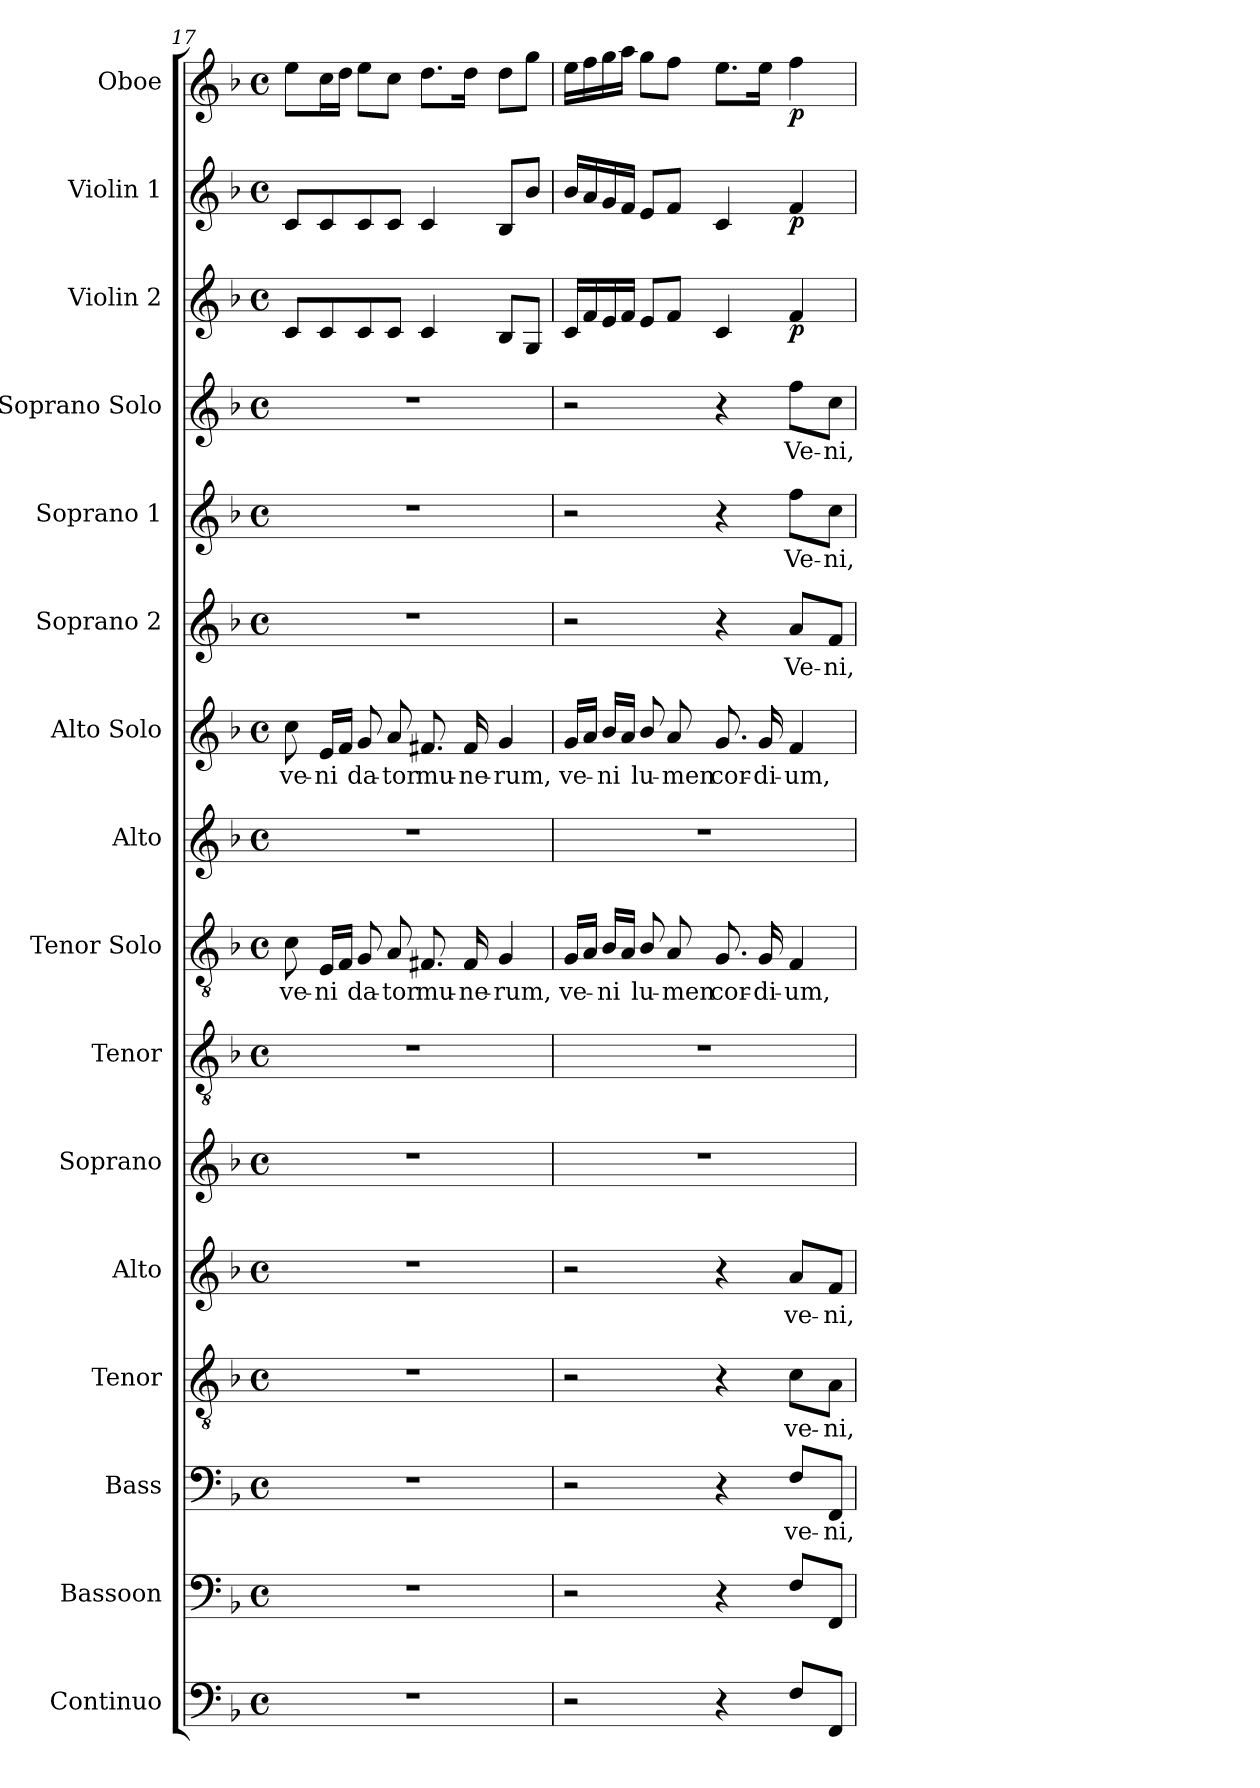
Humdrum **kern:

**kern	**kern	**kern	**text	**kern	**text	**kern	**text	**kern	**kern	**kern	**text	**kern	**kern	**text	**kern	**text	**kern	**text	**kern	**text	**kern	**dynam	**kern	**dynam	**kern	**dynam
*part16	*part15	*part14	*part14	*part13	*part13	*part12	*part12	*part11	*part10	*part9	*part9	*part8	*part7	*part7	*part6	*part6	*part5	*part5	*part4	*part4	*part3	*part3	*part2	*part2	*part1	*part1
*staff16	*staff15	*staff14	*staff14	*staff13	*staff13	*staff12	*staff12	*staff11	*staff10	*staff9	*staff9	*staff8	*staff7	*staff7	*staff6	*staff6	*staff5	*staff5	*staff4	*staff4	*staff3	*staff3	*staff2	*staff2	*staff1	*staff1
*I"Continuo	*I"Bassoon	*I"Bass	*	*I"Tenor	*	*I"Alto	*	*I"Soprano	*I"Tenor	*I"Tenor Solo	*	*I"Alto	*I"Alto Solo	*	*I"Soprano 2	*	*I"Soprano 1	*	*I"Soprano Solo	*	*I"Violin 2	*	*I"Violin 1	*	*I"Oboe	*
*I'Cont.	*I'Bsn.	*I'B.	*	*I'T.	*	*I'A.	*	*I'S.	*I'T.	*I'T. Solo	*	*I'A.	*I'A.  Solo	*	*I'S2.	*	*I'S1.	*	*I'S. Solo	*	*I'Vln. 2	*	*I'Vln. 1	*	*I'Ob.	*
*clefF4	*clefF4	*clefF4	*	*clefGv2	*	*clefG2	*	*clefG2	*clefGv2	*clefGv2	*	*clefG2	*clefG2	*	*clefG2	*	*clefG2	*	*clefG2	*	*clefG2	*	*clefG2	*	*clefG2	*
*	*	*	*	*ITrd7c12	*	*	*	*	*ITrd7c12	*ITrd7c12	*	*	*	*	*	*	*	*	*	*	*	*	*	*	*	*
*k[b-]	*k[b-]	*k[b-]	*	*k[b-]	*	*k[b-]	*	*k[b-]	*k[b-]	*k[b-]	*	*k[b-]	*k[b-]	*	*k[b-]	*	*k[b-]	*	*k[b-]	*	*k[b-]	*	*k[b-]	*	*k[b-]	*
*F:	*F:	*F:	*	*F:	*	*F:	*	*F:	*F:	*F:	*	*F:	*F:	*	*F:	*	*F:	*	*F:	*	*F:	*	*F:	*	*F:	*
*M4/4	*M4/4	*M4/4	*	*M4/4	*	*M4/4	*	*M4/4	*M4/4	*M4/4	*	*M4/4	*M4/4	*	*M4/4	*	*M4/4	*	*M4/4	*	*M4/4	*	*M4/4	*	*M4/4	*
*met(c)	*met(c)	*met(c)	*	*met(c)	*	*met(c)	*	*met(c)	*met(c)	*met(c)	*	*met(c)	*met(c)	*	*met(c)	*	*met(c)	*	*met(c)	*	*met(c)	*	*met(c)	*	*met(c)	*
=17	=17	=17	=17	=17	=17	=17	=17	=17	=17	=17	=17	=17	=17	=17	=17	=17	=17	=17	=17	=17	=17	=17	=17	=17	=17	=17
!	!	!	!	!	!	!	!	!	!	!	!LO:LY:b:color=#000000	!	!	!	!	!	!	!	!	!	!	!	!	!	!	!
!	!	!	!	!	!	!	!	!	!	!	!	!	!	!LO:LY:b:color=#000000	!	!	!	!	!	!	!	!	!	!	!	!
1r	1r	1r	.	1r	.	1r	.	1r	1r	8Ci\	ve-	1r	8cci\	ve-	1r	.	1r	.	1r	.	8ci/L	.	8ci/L	.	8eei\L	.
!	!	!	!	!	!	!	!	!	!	!	!LO:LY:b:color=#000000	!	!	!	!	!	!	!	!	!	!	!	!	!	!	!
!	!	!	!	!	!	!	!	!	!	!	!	!	!	!LO:LY:b:color=#000000	!	!	!	!	!	!	!	!	!	!	!	!
.	.	.	.	.	.	.	.	.	.	16EEi/LL	-ni	.	16ei/LL	-ni	.	.	.	.	.	.	8ci/	.	8ci/	.	16cci\L	.
.	.	.	.	.	.	.	.	.	.	16FFi/JJ	.	.	16fi/JJ	.	.	.	.	.	.	.	.	.	.	.	16ddi\JJ	.
!	!	!	!	!	!	!	!	!	!	!	!LO:LY:b:color=#000000	!	!	!	!	!	!	!	!	!	!	!	!	!	!	!
!	!	!	!	!	!	!	!	!	!	!	!	!	!	!LO:LY:b:color=#000000	!	!	!	!	!	!	!	!	!	!	!	!
.	.	.	.	.	.	.	.	.	.	8GGi/	da-	.	8gi/	da-	.	.	.	.	.	.	8ci/	.	8ci/	.	8eei\L	.
!	!	!	!	!	!	!	!	!	!	!	!LO:LY:b:color=#000000	!	!	!	!	!	!	!	!	!	!	!	!	!	!	!
!	!	!	!	!	!	!	!	!	!	!	!	!	!	!LO:LY:b:color=#000000	!	!	!	!	!	!	!	!	!	!	!	!
.	.	.	.	.	.	.	.	.	.	8AAi/	-tor	.	8ai/	-tor	.	.	.	.	.	.	8ci/J	.	8ci/J	.	8cci\J	.
!	!	!	!	!	!	!	!	!	!	!	!LO:LY:b:color=#000000	!	!	!	!	!	!	!	!	!	!	!	!	!	!	!
!	!	!	!	!	!	!	!	!	!	!	!	!	!	!LO:LY:b:color=#000000	!	!	!	!	!	!	!	!	!	!	!	!
.	.	.	.	.	.	.	.	.	.	8.FF#Xi/	mu-	.	8.f#Xi/	mu-	.	.	.	.	.	.	4ci/	.	4ci/	.	8.ddi\L	.
!	!	!	!	!	!	!	!	!	!	!	!LO:LY:b:color=#000000	!	!	!	!	!	!	!	!	!	!	!	!	!	!	!
!	!	!	!	!	!	!	!	!	!	!	!	!	!	!LO:LY:b:color=#000000	!	!	!	!	!	!	!	!	!	!	!	!
.	.	.	.	.	.	.	.	.	.	16FF#i/	-ne-	.	16f#i/	-ne-	.	.	.	.	.	.	.	.	.	.	16ddi\Jk	.
!	!	!	!	!	!	!	!	!	!	!	!LO:LY:b:color=#000000	!	!	!	!	!	!	!	!	!	!	!	!	!	!	!
!	!	!	!	!	!	!	!	!	!	!	!	!	!	!LO:LY:b:color=#000000	!	!	!	!	!	!	!	!	!	!	!	!
.	.	.	.	.	.	.	.	.	.	4GGi/	-rum,	.	4gi/	-rum,	.	.	.	.	.	.	8B-i/L	.	8B-i/L	.	8ddi\L	.
.	.	.	.	.	.	.	.	.	.	.	.	.	.	.	.	.	.	.	.	.	8Gi/J	.	8b-i/J	.	8ggi\J	.
=18	=18	=18	=18	=18	=18	=18	=18	=18	=18	=18	=18	=18	=18	=18	=18	=18	=18	=18	=18	=18	=18	=18	=18	=18	=18	=18
!	!	!	!	!	!	!	!	!	!	!	!LO:LY:b:color=#000000	!	!	!	!	!	!	!	!	!	!	!	!	!	!	!
!	!	!	!	!	!	!	!	!	!	!	!	!	!	!LO:LY:b:color=#000000	!	!	!	!	!	!	!	!	!	!	!	!
2r	2r	2r	.	2r	.	2r	.	1r	1r	16GGi/LL	ve-	1r	16gi/LL	ve-	2r	.	2r	.	2r	.	16ci/LL	.	16b-i/LL	.	16eei\LL	.
.	.	.	.	.	.	.	.	.	.	16AAi/JJ	.	.	16ai/JJ	.	.	.	.	.	.	.	16fi/	.	16ai/	.	16ffi\	.
!	!	!	!	!	!	!	!	!	!	!	!LO:LY:b:color=#000000	!	!	!	!	!	!	!	!	!	!	!	!	!	!	!
!	!	!	!	!	!	!	!	!	!	!	!	!	!	!LO:LY:b:color=#000000	!	!	!	!	!	!	!	!	!	!	!	!
.	.	.	.	.	.	.	.	.	.	16BB-i/LL	-ni	.	16b-i/LL	-ni	.	.	.	.	.	.	16ei/	.	16gi/	.	16ggi\	.
.	.	.	.	.	.	.	.	.	.	16AAi/JJ	.	.	16ai/JJ	.	.	.	.	.	.	.	16fi/JJ	.	16fi/JJ	.	16aai\JJ	.
!	!	!	!	!	!	!	!	!	!	!	!LO:LY:b:color=#000000	!	!	!	!	!	!	!	!	!	!	!	!	!	!	!
!	!	!	!	!	!	!	!	!	!	!	!	!	!	!LO:LY:b:color=#000000	!	!	!	!	!	!	!	!	!	!	!	!
.	.	.	.	.	.	.	.	.	.	8BB-i/	lu-	.	8b-i/	lu-	.	.	.	.	.	.	8ei/L	.	8ei/L	.	8ggi\L	.
!	!	!	!	!	!	!	!	!	!	!	!LO:LY:b:color=#000000	!	!	!	!	!	!	!	!	!	!	!	!	!	!	!
!	!	!	!	!	!	!	!	!	!	!	!	!	!	!LO:LY:b:color=#000000	!	!	!	!	!	!	!	!	!	!	!	!
.	.	.	.	.	.	.	.	.	.	8AAi/	-men	.	8ai/	-men	.	.	.	.	.	.	8fi/J	.	8fi/J	.	8ffi\J	.
!	!	!	!	!	!	!	!	!	!	!	!LO:LY:b:color=#000000	!	!	!	!	!	!	!	!	!	!	!	!	!	!	!
!	!	!	!	!	!	!	!	!	!	!	!	!	!	!LO:LY:b:color=#000000	!	!	!	!	!	!	!	!	!	!	!	!
4r	4r	4r	.	4r	.	4r	.	.	.	8.GGi/	cor-	.	8.gi/	cor-	4r	.	4r	.	4r	.	4ci/	.	4ci/	.	8.eei\L	.
!	!	!	!	!	!	!	!	!	!	!	!LO:LY:b:color=#000000	!	!	!	!	!	!	!	!	!	!	!	!	!	!	!
!	!	!	!	!	!	!	!	!	!	!	!	!	!	!LO:LY:b:color=#000000	!	!	!	!	!	!	!	!	!	!	!	!
.	.	.	.	.	.	.	.	.	.	16GGi/	-di-	.	16gi/	-di-	.	.	.	.	.	.	.	.	.	.	16eei\Jk	.
!	!	!	!LO:LY:b:color=#000000	!	!	!	!	!	!	!	!	!	!	!	!	!	!	!	!	!	!	!	!	!	!	!
!	!	!	!	!	!LO:LY:b:color=#000000	!	!	!	!	!	!	!	!	!	!	!	!	!	!	!	!	!	!	!	!	!
!	!	!	!	!	!	!	!LO:LY:b:color=#000000	!	!	!	!	!	!	!	!	!	!	!	!	!	!	!	!	!	!	!
!	!	!	!	!	!	!	!	!	!	!	!LO:LY:b:color=#000000	!	!	!	!	!	!	!	!	!	!	!	!	!	!	!
!	!	!	!	!	!	!	!	!	!	!	!	!	!	!LO:LY:b:color=#000000	!	!	!	!	!	!	!	!	!	!	!	!
!	!	!	!	!	!	!	!	!	!	!	!	!	!	!	!	!LO:LY:b:color=#000000	!	!	!	!	!	!	!	!	!	!
!	!	!	!	!	!	!	!	!	!	!	!	!	!	!	!	!	!	!LO:LY:b:color=#000000	!	!	!	!	!	!	!	!
!	!	!	!	!	!	!	!	!	!	!	!	!	!	!	!	!	!	!	!	!LO:LY:b:color=#000000	!	!	!	!	!	!
8Fi/L	8Fi/L	8Fi/L	ve-	8Ci\L	ve-	8ai/L	ve-	.	.	4FFi/	-um,	.	4fi/	-um,	8ai/L	Ve-	8ffi\L	Ve-	8ffi\L	Ve-	4fi/	p	4fi/	p	4ffi\	p
!	!	!	!LO:LY:b:color=#000000	!	!	!	!	!	!	!	!	!	!	!	!	!	!	!	!	!	!	!	!	!	!	!
!	!	!	!	!	!LO:LY:b:color=#000000	!	!	!	!	!	!	!	!	!	!	!	!	!	!	!	!	!	!	!	!	!
!	!	!	!	!	!	!	!LO:LY:b:color=#000000	!	!	!	!	!	!	!	!	!	!	!	!	!	!	!	!	!	!	!
!	!	!	!	!	!	!	!	!	!	!	!	!	!	!	!	!LO:LY:b:color=#000000	!	!	!	!	!	!	!	!	!	!
!	!	!	!	!	!	!	!	!	!	!	!	!	!	!	!	!	!	!LO:LY:b:color=#000000	!	!	!	!	!	!	!	!
!	!	!	!	!	!	!	!	!	!	!	!	!	!	!	!	!	!	!	!	!LO:LY:b:color=#000000	!	!	!	!	!	!
8FFi/J	8FFi/J	8FFi/J	-ni,	8AAi\J	-ni,	8fi/J	-ni,	.	.	.	.	.	.	.	8fi/J	-ni,	8cci\J	-ni,	8cci\J	-ni,	.	.	.	.	.	.
=	=	=	=	=	=	=	=	=	=	=	=	=	=	=	=	=	=	=	=	=	=	=	=	=	=	=
*-	*-	*-	*-	*-	*-	*-	*-	*-	*-	*-	*-	*-	*-	*-	*-	*-	*-	*-	*-	*-	*-	*-	*-	*-	*-	*-
